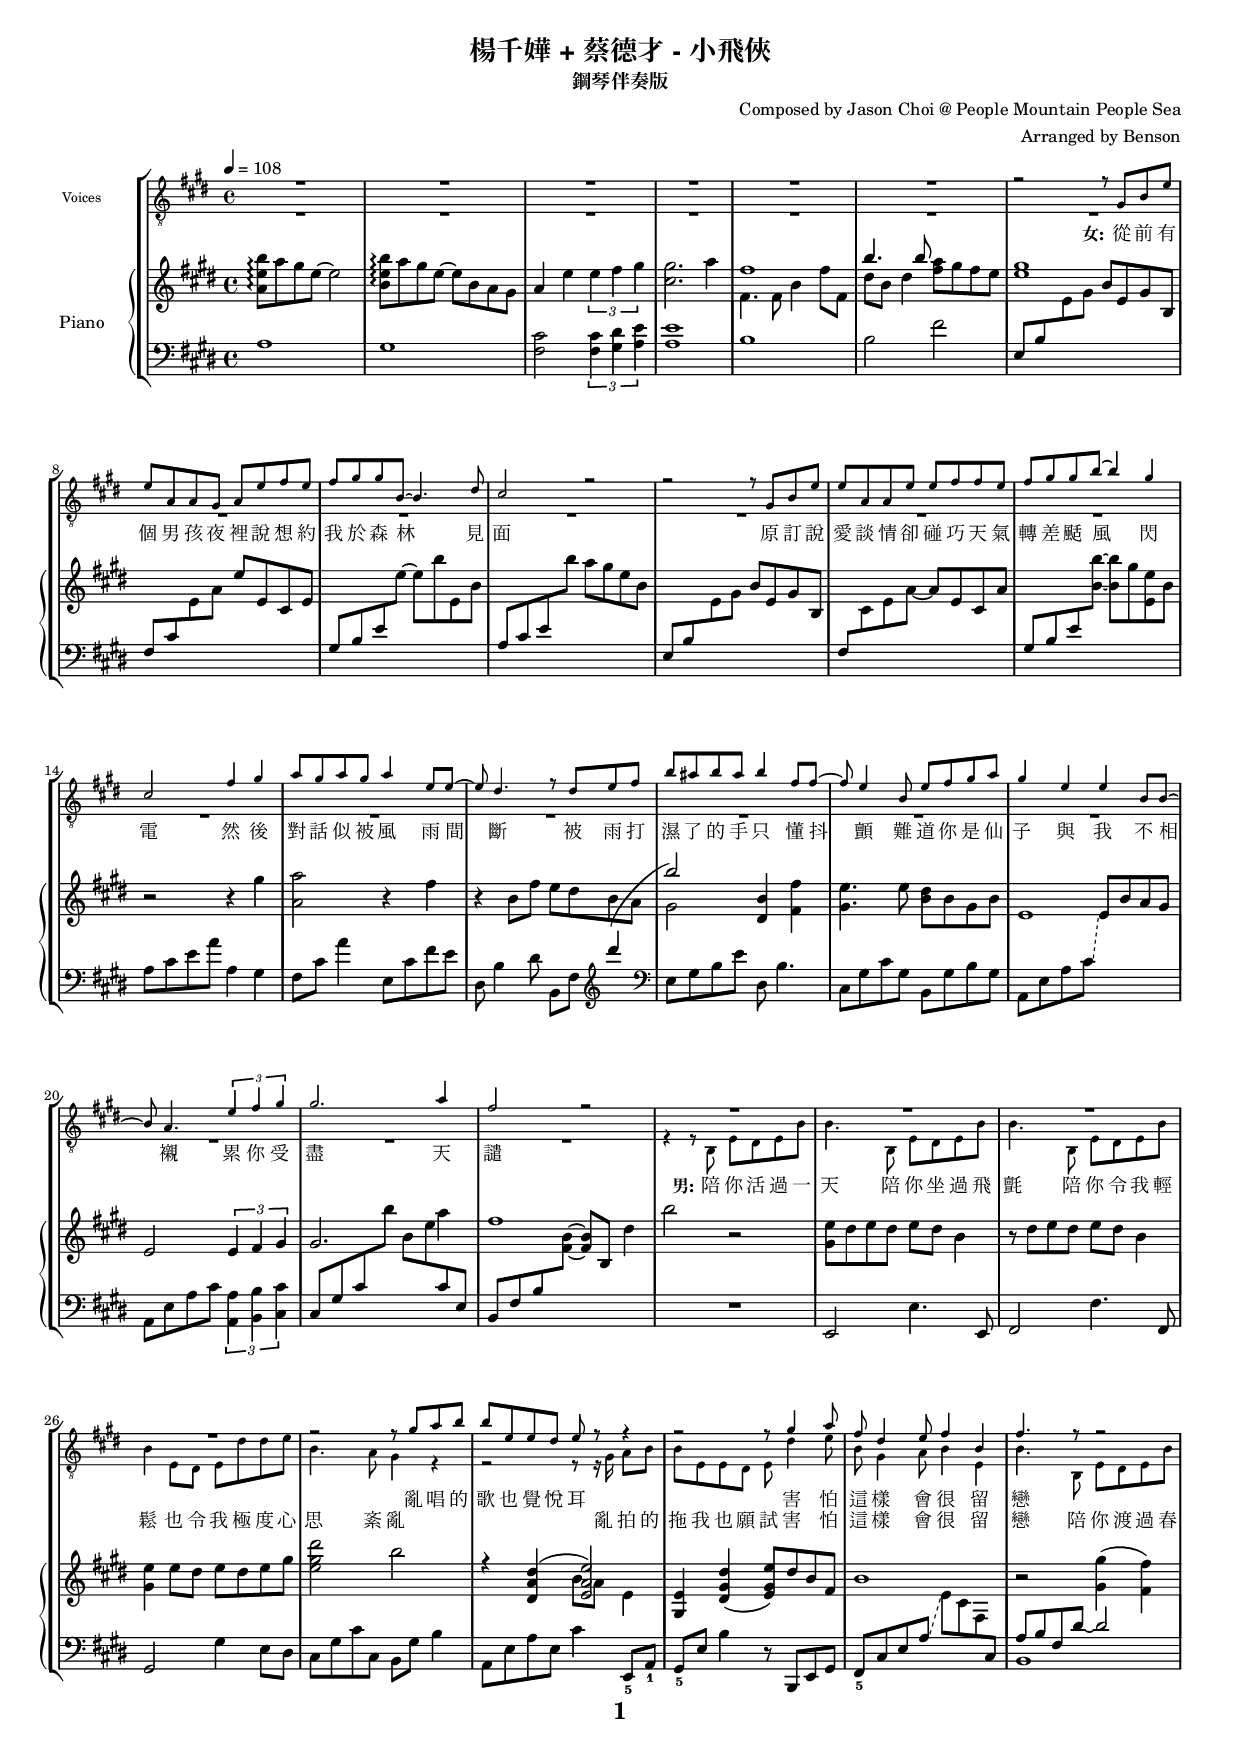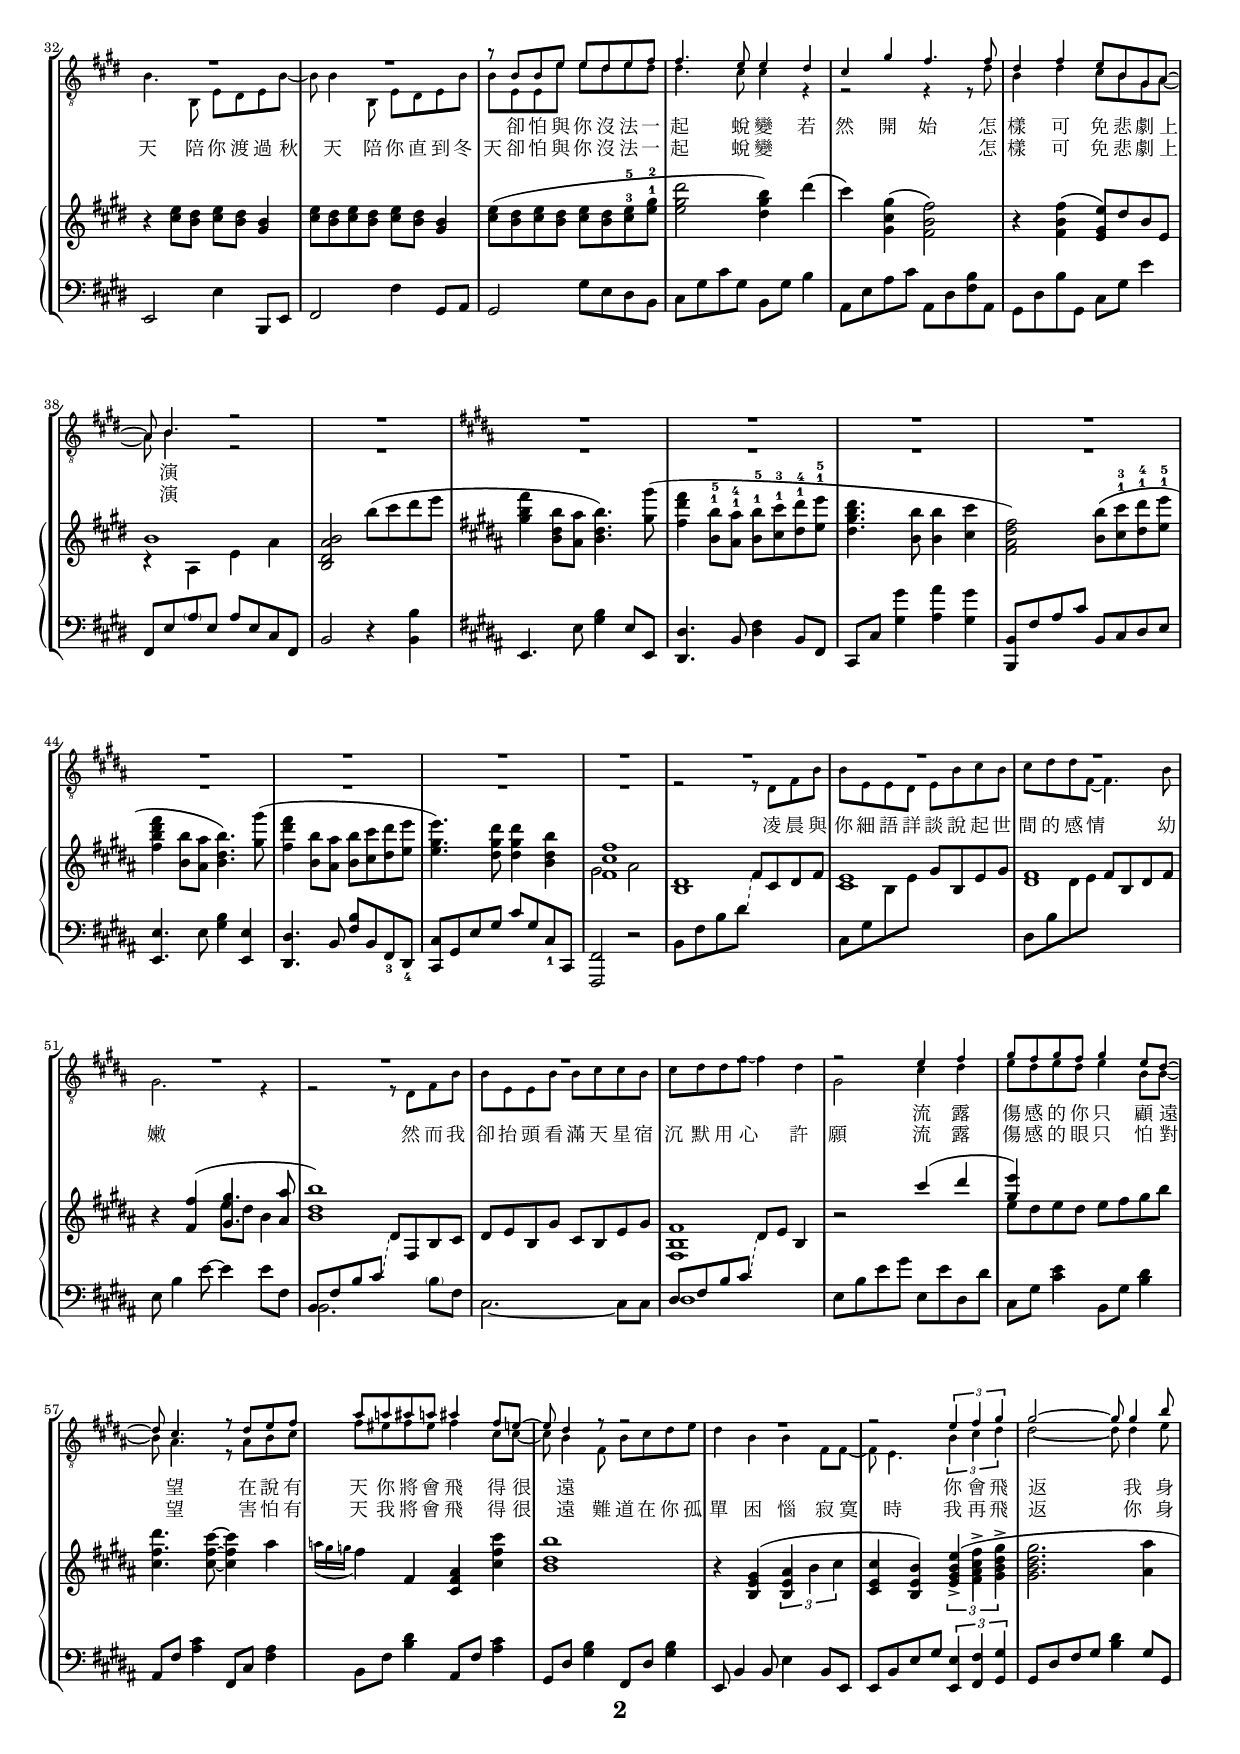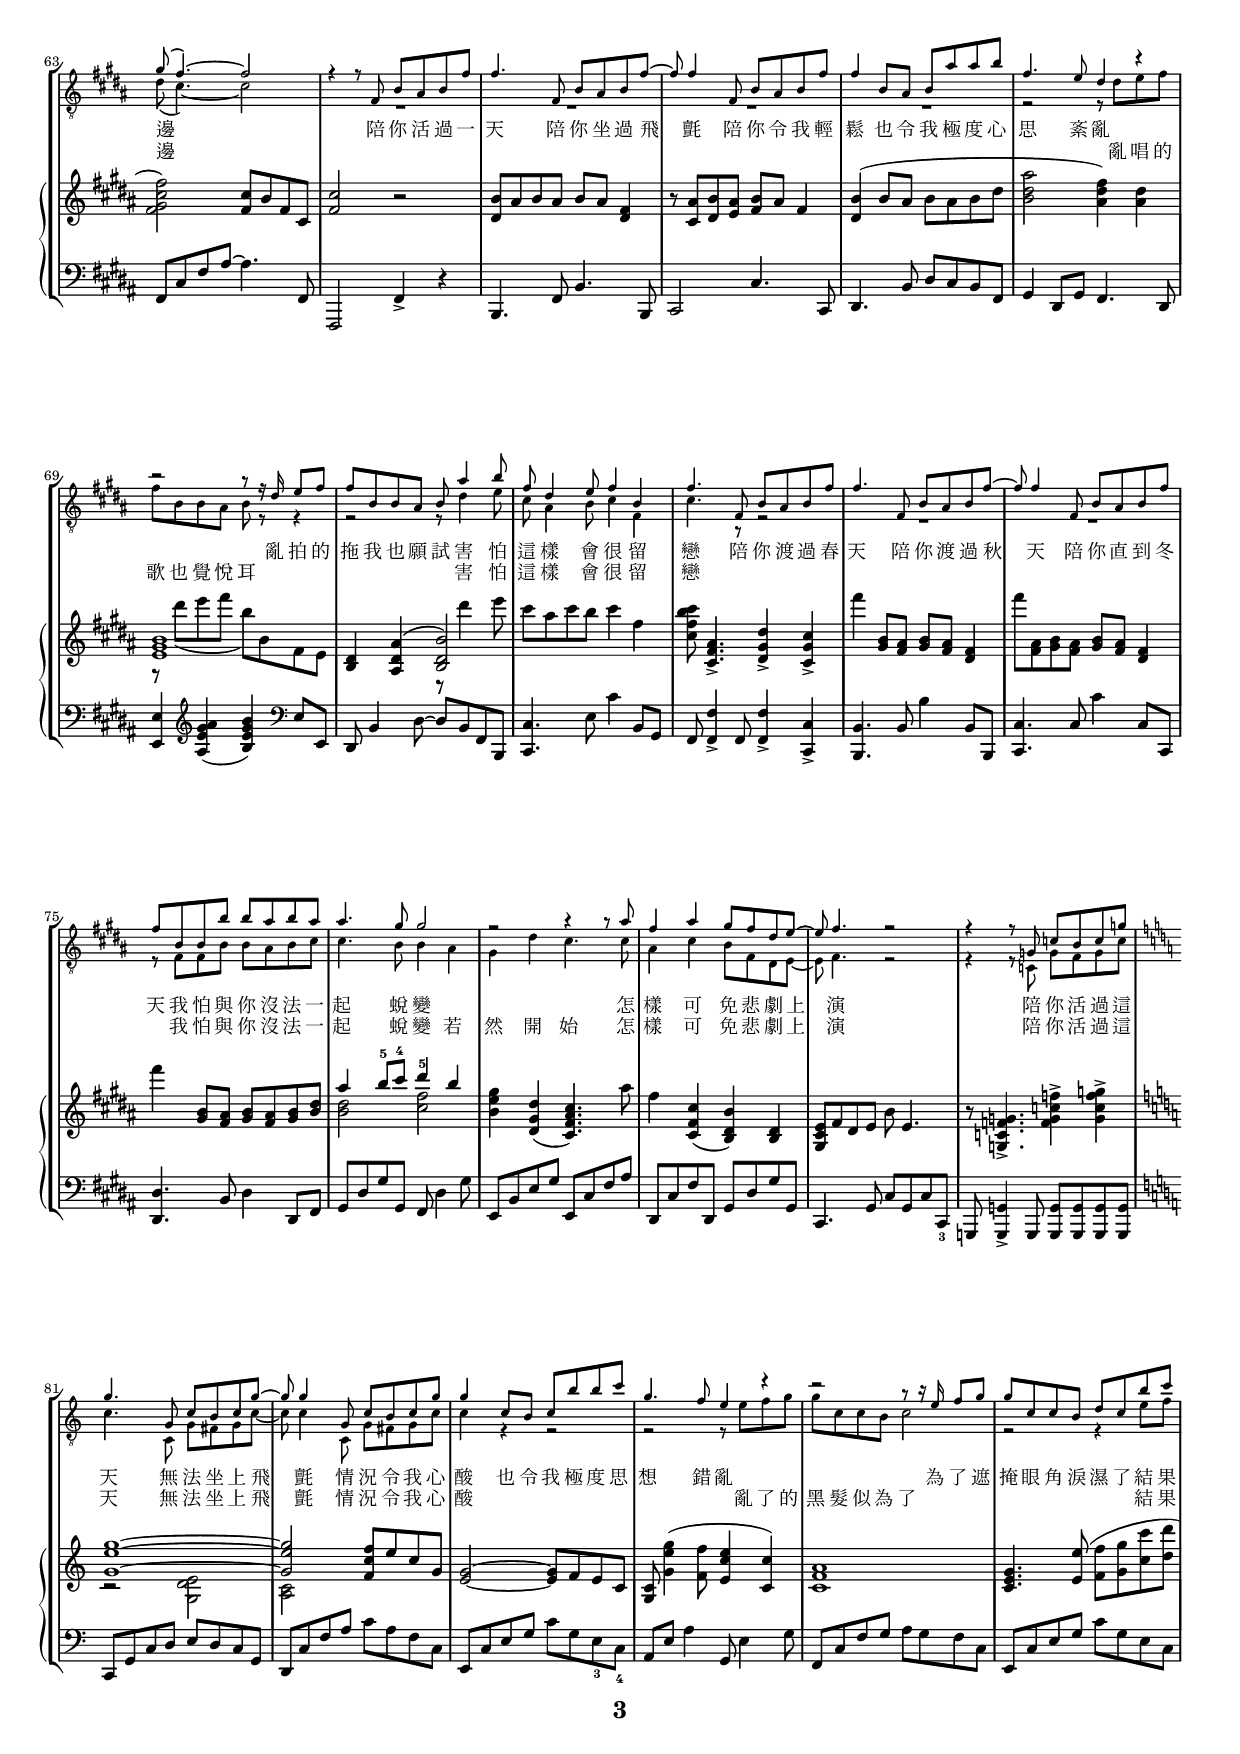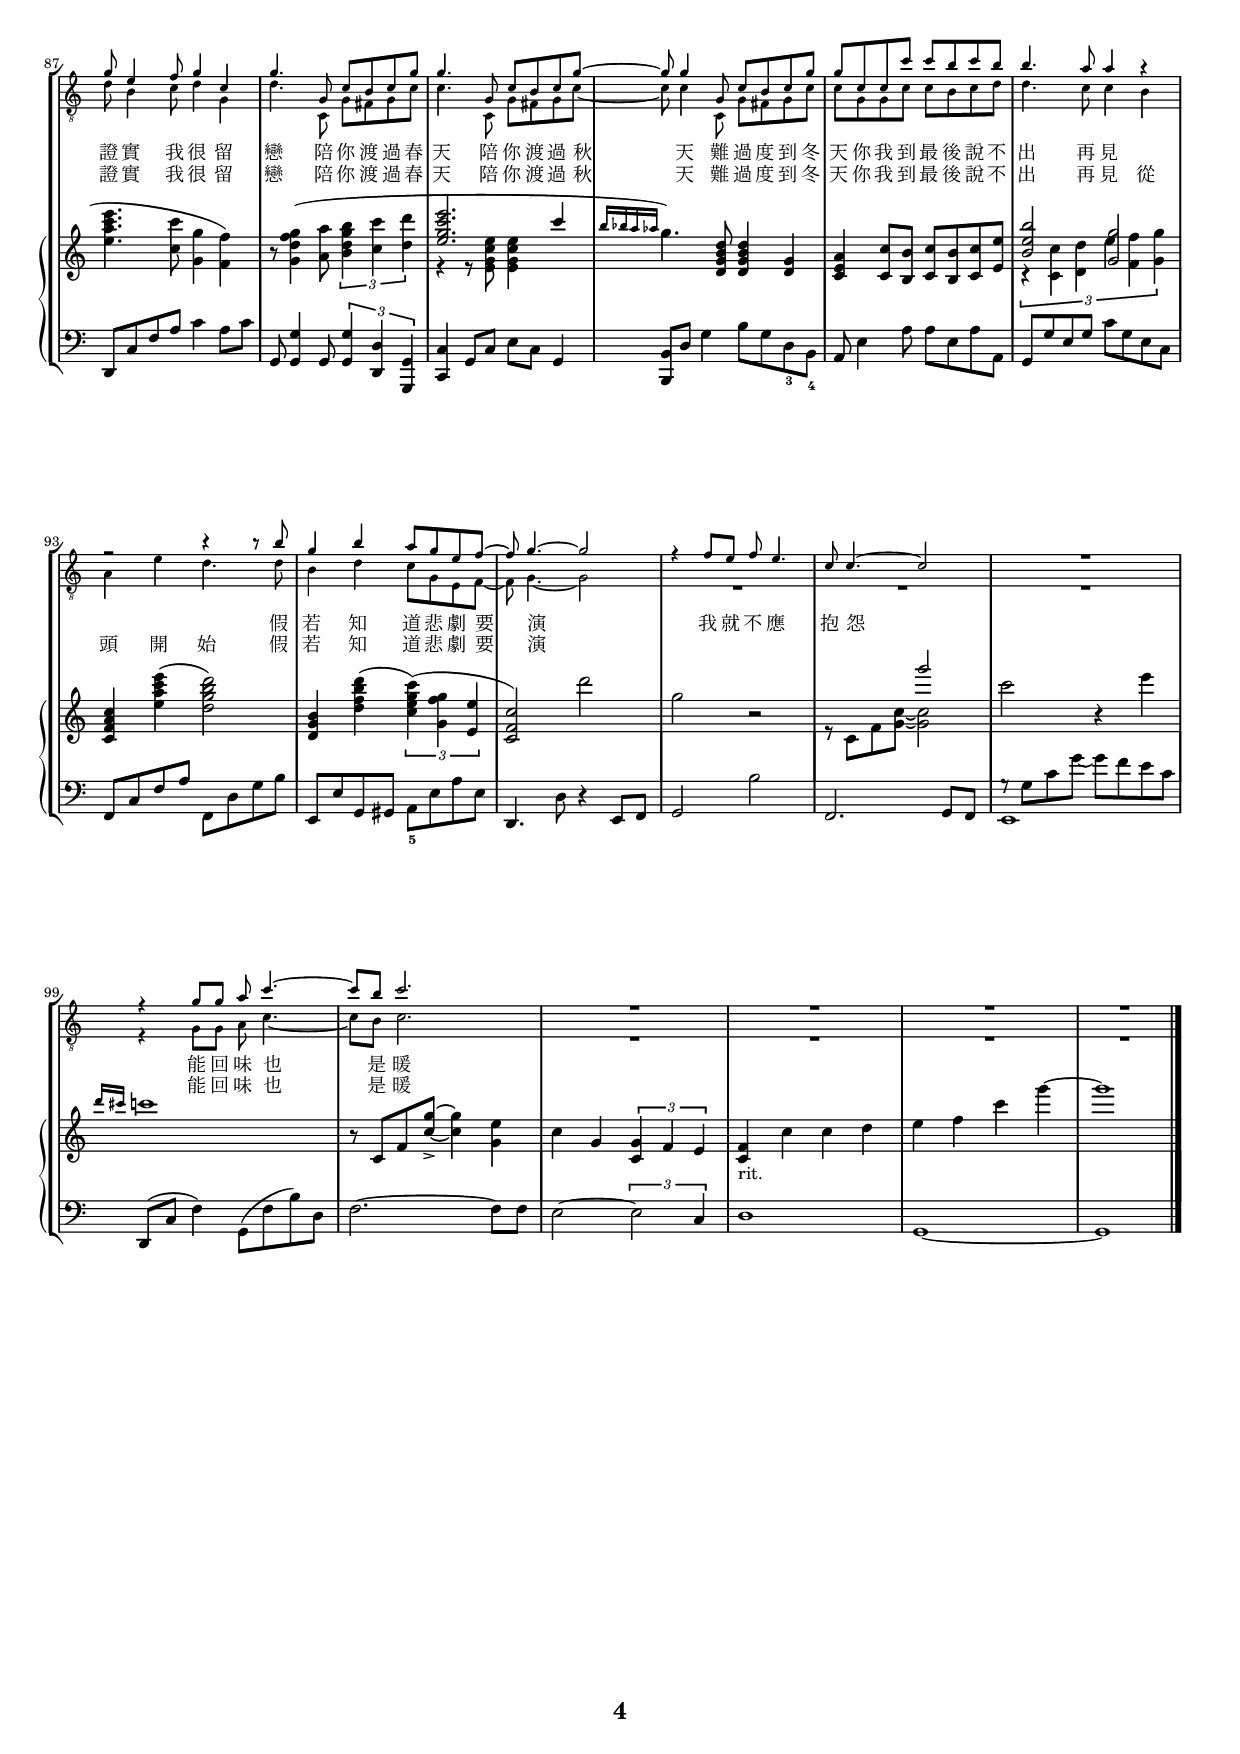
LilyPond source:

\version "2.18.2"
\include "articulate.ly"
#(set-global-staff-size 15)

% TODO
% add composer
% add footer for url
% make code cleaner? - slow syntax parsing for long upper and lower?
% merge rests from two voices, hide rest for solo at first verse?
% add lyrics
% add phrasing slur for voices
% fingering position, e.g. episode
% left right hand distribution of first verse, and bar 16? (switch? to try)
% dynamics

cr = \change Staff = "right"
cl = \change Staff = "left"
rhMark = \markup { 
  \path #0.1 #'((moveto -1 0)(rlineto 0 -1.5)(rlineto 0.5 0))
}

upper = \relative c' {
  \clef treble \key e \major \time 4/4 \tempo 4 = 108
  
  <a' e' b'>8\arpeggio a' gis e~ e2
  <b e b'>8\arpeggio a' gis e~ e b a gis
  a4 e' \times 2/3 {e fis gis}
  <cis, gis'>2. a'4
  fis1
  << {b4. b8} \\ {dis,8 b dis4} >> <fis a>8 gis fis e

  <e gis>1
  s1
  s1
  s1
  s1
  s1
  s1
  r2 r4 gis4
  <a, a'>2 r4 fis'4
  r4 b,8 fis' e dis b a
  \stemDown gis2 \stemNeutral <dis b'>4 <fis fis'>
  <gis e'>4. e'8 <b dis> b gis b
  e,1
  e2 \times 2/3 {e4 fis gis}
  gis2. a'4
  fis1
  b2 r2

  <gis, e'>8 dis' e dis e dis b4
  r8 dis e dis e dis b4
  <gis e'>4 e'8 dis e dis e gis
  <e gis dis'>2 b'
  << {r4 <dis,, a' dis>4( <e a e'>2)} \\ {s2 b'8 a e4} >>
  <gis, e'> <dis' gis dis'>( <e gis e'>8) dis' b fis
  b1
  r2 <gis gis'>4( <fis fis'>)
  r4 <cis' e>8 <b dis> <cis e> <b dis> <gis b>4
  <cis e>8 <b dis> <cis e> <b dis> <cis e> <b dis> <gis b>4
  <cis e>8( <b dis> <cis e> <b dis> <cis e> <b dis> <cis^3 e^5> <e^1 gis^2>
  <e gis dis'>2 <dis gis b>4) dis'(
  cis) <gis, cis gis'>( <fis b fis'>2)
  r4 <fis b fis'>4( <e gis e'>8) dis' b e,
  << {b'1} \\ {r4 a, e' a} >>
  <b, dis a' b>2

  b''8( cis dis e \key b \major
  <gis, b fis'>4 <b, dis b'>8 <ais ais'> <b dis b'>4.) <gis' gis'>8(
  <fis dis' fis>4 <b,^1 b'^5>8 <ais^1 ais'^4> <b^1 b'^5> <cis^1 cis'^3> <dis^1 dis'^4> <e^1 e'^5>
  <dis gis b dis>4. <b b'>8 <b b'>4 <cis cis'>
  <fis, ais dis fis>2) <b b'>8( <cis^1 cis'^3> <dis^1 dis'^4> <e^1 e'^5>
  <fis b dis fis>4 <b, b'>8 <ais ais'> <b dis b'>4.) <gis' gis'>8(
  <fis dis' fis>4 <b, b'>8 <ais ais'> <b b'> <cis cis'> <dis dis'> <e e'>
  <e gis e'>4.) <dis gis dis'>8 <dis gis dis'>4 <b dis b'>
  << {<fis cis' fis>1} \\ {gis2 ais} >>

  <b, dis>1
  <cis e>
  <dis fis>
  r4 << {<fis fis'>( <gis gis'>4. <ais ais'>8} \\ {s4 e'8 dis b4} >>
  << {<b dis b'>1)} \\ {} >>
  s1
  <fis, b fis'>1
  r2 << {cis'''4( dis} \\ {s2} >>
  << {<gis, e'>4)} \\ {e8 dis e dis e fis gis b} >>
  <cis, fis dis'>4. <cis fis cis'>8~ <cis fis cis'>4 ais'
  << {s4} \\ {\appoggiatura {a16[ gis g]} fis4} >> fis, <cis fis ais>4 <cis' fis cis'>
  <b dis b'>1
  r4 <b, e gis>( \times 2/3 {<b e ais>4 b' cis}
  <cis, e cis'>4 <b e b'>) \times 2/3 {<e gis b e>4->( <fis ais cis fis>-> <gis b dis gis>->}
  <gis b dis gis>2. <ais ais'>4
  <fis gis cis fis>2) <fis cis'>8 b fis cis
  <fis cis'>2 r2

  <dis b'>8 ais' b ais b ais <dis, fis>4
  r8 <cis ais'> <dis b'> <e ais> <fis b> ais fis4
  <dis b'>4( b'8 ais b ais b dis
  <b dis ais'>2 <ais dis fis>4) <ais dis>
  << {<e gis b>1} \\ {r8 dis''( e fis b,) b, fis e} >>
  <b dis>4 << {<ais dis ais'>( <b dis b'>2)} \\ {s4 r8 dis''4 e8} >>
  cis8 ais cis b cis4 fis,
  <cis fis b cis>8 <cis, fis ais>4.-> <dis gis dis'>4-> <cis gis' cis>->
  fis''4 <gis,, b>8 <fis ais> <gis b> <fis ais> <dis fis>4
  fis''8 <fis,, ais>8 <gis b> <fis ais> <gis b> <fis ais> <dis fis>4
  fis''4 <gis,, b>8 <fis ais> <gis b> <fis ais> <gis b> <b dis>
  << {ais'4 b8^5 cis^4 dis4^5 b} \\ {<b, dis>2 <cis fis>2} >>
  <b e gis>4 <dis, gis dis'>4( <cis fis ais cis>4.) ais''8
  fis4 <cis, fis cis'>4( <b dis b'>4) <b dis>
  <gis cis e>8 fis' dis e b' e,4.
  r8 <g, c f g>4.-> <f' g c f>4-> <g c f g>-> \key c \major

  << {<g e' g>1~} \\ {r2 <g, d' e>2} >>
  << {<g' e' g>2 <f c' f>8 e' c g} \\ {<a, c>2} >>
  <e' g>2~ <e g>8 f e c
  <g c>8 <g' e' g>4( <f f'>8 <e c' e>4 <c c'>)
  <c f a>1
  <c e g>4. <e e'>8( <f f'> <g g'> <c c'> <d d'>
  <e a c e>4. <c c'>8 <g g'>4 <f f'>)
  r8 <g d' f g>4( <a a'>8 \times 2/3 {<b d g b>4 <c c'> <d d'>}
  << {<e g c e>2. c'4} \\ {r4 r8 <e,, g c e> <e g c e>4} >>
  \grace{b''16[ bes a aes]} g4.) <d, g b d>8 <d g b d>4 <d g>
  <c e a>4 <c c'>8 <b b'> <c c'> <b b'> <c c'> <e e'>
  << {<b' e b'>2 <g g'>2} \\ {\times 2/3 {r4 <c, c'> <d d'> <e'> <f, f'> <g g'>}} >>
  <c, f a c>4 <e' a c e>( <d g b d>2)
  <d, g b>4 <d' f b d>4( \times 2/3 {<c e g c>4)( <g f' g> <e e'>}
  <c f c'>2) d''2
  g,2 r

  s2 \stemUp g'2
  \stemNeutral c, r4 e
  \grace{d16[ cis]} c1
  r8 c,, f <c' g'>8~-> <c g'>4 <g e'>
  c g \times 2/3 {<c, g'>4 f e}
  <c f>4_"rit." c' c d
  e f c' g'~
  g1 \bar "|."
}

lower = \relative c {
  \clef bass \key e \major \time 4/4

  a'1
  gis
  <fis cis'>2 \times 2/3 {<fis cis'>4 <gis dis'> <a e'>}
  <a e'>1
  << {\cr \stemDown fis'4. fis8 b4 fis'8 fis,} \\ {\cl \stemNeutral b,1}>>
  \stemNeutral b2 fis'

  e,8 b' \cr e gis b e, gis b,
  \cl fis cis' \cr e a e' e, cis e
  \cl gis, b e \cr e'~ e b' e,, b'
  \cl a, cis e \cr b'' a gis e b
  \cl e,, b' \cr e gis b e, gis b,
  \cl fis \cr cis' e a~ a e cis a'
  \cl gis, b e \cr <b' b'>~ <b b'> gis' <e, e'> b'
  \cl a, cis e a a,4 gis
  fis8 cis' a'4 e,8 cis' fis e
  dis, b'4 dis8 b, fis' << {\clef treble dis'''4( 
  \clef bass \cr b2)} \\ {\cl s4 e,,,8 gis b e dis, b'4.} >>
  cis,8 gis' cis gis b, gis' b gis
  a, e' a \once \override Glissando #'style = #'dashed-line cis \glissando \cr e b' a gis
  \cl a,, e' a cis \times 2/3 {<a, a'>4 <b b'> <cis cis'>}
  cis8 gis' cis \cr b'' b, e \cl cis, e,
  b fis' b \cr <fis' b>~ <fis b> b, dis'4
  \cl R1

  e,,,2 e'4. e,8
  fis2 fis'4. fis,8
  gis2 gis'4 e8 dis
  cis8 gis' cis cis, b gis' b4
  a,8 e' a e cis'4 e,,8_5 a_1
  gis8_5 e' b'4 r8 b,, e gis
  fis8_5 cis' e \once \override Glissando #'style = #'dashed-line a \glissando \cr e' cis fis, \cl cis
  << {b1} \\ {\stemUp a'8 b fis dis'~ dis2} >>
  \stemNeutral e,,2 e'4 b,8 e
  fis2 fis'4 gis,8 a
  gis2 gis'8 e dis b
  cis gis' cis gis b, gis' b4
  a,8 e' a cis a, dis <fis b> a,
  gis dis' b' gis, cis gis' e'4
  fis,,8 e' \parenthesize a e a e cis fis,
  b2
  
  r4 <b b'> \key b \major
  e,4. e'8 <gis b>4 e8 e,
  <dis dis'>4. b'8 <dis fis>4 b8 fis
  cis8 cis' <gis' gis'>4 <ais ais'> <gis gis'>
  <b,, b'>8 fis'' ais cis b, cis dis e
  <e, e'>4. e'8 <gis b>4 <e, e'>4
  <dis dis'>4. b'8 <fis' b>8 b, fis_3 dis_4
  <cis cis'>8 gis' e' gis cis gis cis,_1 cis,
  <fis, fis'>2 r2

  b'8 fis' b \once \override Glissando #'style = #'dashed-line dis \glissando \cr fis cis dis fis
  \cl \stemDown cis, gis' \cr b e \stemNeutral gis b, e gis
  \cl \stemDown dis, b' \cr dis e \stemNeutral fis b, dis fis
  \cl e, b'4 e8~ e4 e8 fis,8
  << {b,8 fis' b \once \override Glissando #'style = #'dashed-line cis \glissando \cr dis fis, b cis} \\ {\cl b,2. \parenthesize b'8 fis} >>
  << {\cr dis' e b gis' cis, b e gis} \\ {\cl cis,,2.~ cis8 cis} >>
  << {dis8 fis b \once \override Glissando #'style = #'dashed-line cis \glissando \cr dis e b4} \\ {\cl dis,1} >>
  \stemNeutral e8 b' e gis e, e' dis, dis'
  cis, gis' <cis e>4 b,8 gis' <b dis>4
  ais,8 fis' <ais cis>4 fis,8 cis' <fis ais>4
  b,8 fis' <b dis>4 ais,8 fis' <ais cis>4
  gis,8 dis' <gis b>4 fis,8 dis' <gis b>4
  e,8 b'4 b8 e4 b8 e,
  e b' e gis \times 2/3 {<e, e'>4 <fis fis'> <gis gis'>}
  gis8 dis' fis gis <b dis>4 gis8 gis,
  fis cis' fis ais~ ais4. fis,8
  fis,2 fis'4-> r4

  b,4. fis'8 b4. b,8
  cis2 cis'4. cis,8
  dis4. b'8 dis8 cis b fis
  gis4 dis8 gis fis4. dis8
  <e e'>4 \clef treble  <ais' e' gis ais>( <b e gis b>) \clef bass e,8 e,
  dis b'4 dis8~ dis8 b fis b,
  <cis cis'>4. e'8 cis'4 b,8 gis
  fis <fis fis'>4-> fis8 <fis fis'>4-> <cis cis'>->
  <b b'>4. b'8 b'4 b,8 b,
  <cis cis'>4. cis'8 cis'4 cis,8 cis,
  <dis dis'>4. b'8 dis4 dis,8 fis
  gis dis' gis gis, fis8 dis'4 gis8
  e, b' e gis e, cis' fis ais
  dis,, cis' fis dis, gis dis' gis gis,
  cis,4. gis'8 cis gis cis cis,_3
  g8 <g g'>4-> g8 <g g'> <g g'> <g g'> <g g'>  \key c \major
  c8 g' c d e d c g
  d c' f a c a f c
  e, c' e g c g e_3 c_4
  a e' a4 g,8 e'4 g8
  f, c' f g a g f c
  e, c' e g c g e c
  d, c' f a c4 a8 c
  g,8 <g g'>4 g8 \times 2/3 {<g g'>4 <d d'> <g, g'>}
  <c c'>4 g'8 c e c g4
  <b, b'>8 d'8 g4 b8 g d_3 b_4
  a8 e'4 a8 a e a a,
  g g' e g c g e c
  f, c' f a f, d' g b
  e,, e' g, gis a_5 e' a e
  d,4. d'8 r4 e,8 f
  g2 b'
  << {f,2. g8 f} \\ {\cr r8 c'' f <g c>~ <g c>2} >>
  << {e,,1} \\ {g'8\rest g c g'~ g f e c} >>
  d,,8( c' f4) g,8( f' b) d,
  f2.~ f8 f
  e2~ \times 2/3 {e2 c4}
  d1
  g,~
  g \bar "|."
}

melodyf = \relative c' {
  \clef treble \key e \major \time 4/4
  \override Script #'padding = #2

  R1 R1 R1 R1 R1 R1

    r2 r8 gis b e e a, a gis a e' fis e fis gis gis b,~ b4. dis8 cis2 r2
    r2 r8 gis b e e a, a e' e fis fis e fis gis gis b~ b4 gis cis,2 fis4 gis
    a8 gis a gis a4 e8 e~ e dis4. r8 dis e fis b ais b ais b4 fis8 fis~ fis e4 b8 e fis gis a
    gis4 e e b8 b~ b a4. \times 2/3 {e'4 fis gis} gis2. a4 fis2 r2 R1

    R1 R1 R1 r2 r8 gis a b b e, e dis e r r4 r2 r8 gis4 a8 fis dis4 e8 fis4 b, fis'4. r8 r2
    R1 R1 r8 b, b e e dis e fis fis4. e8 e4 dis cis gis' fis4. fis8 dis4 fis e8 b gis a~
    a b4. r2 R1 \key b \major R1 R1 R1 R1 R1 R1 R1 R1 R1 R1 R1 R1 R1 R1 R1
    r2 e4 fis gis8 fis gis fis gis4 e8 dis~ dis cis4. r8 dis e fis ais a ais a ais4 fis8 e~ e dis4 r8 r2
    R1 r2 \times 2/3 {e4 fis gis} gis2~ gis8 gis4 b8 gis( fis4.~) fis2
    r4 r8 fis, b ais b fis' fis4. fis,8 b ais b fis'~ fis fis4 fis,8 b ais b fis'
    fis4 b,8 ais b ais' ais b fis4. e8 dis4 r
    r2 r8 r16 dis16 e8 fis fis b, b ais b ais'4 b8 fis dis4 e8 fis4 b,
    fis'4. fis,8 b ais b fis' fis4. fis,8 b ais b fis'~ fis fis4 fis,8 b ais b fis'
    fis b, b b' b ais b ais ais4. gis8 gis2
    r2 r4 r8 ais fis4 ais gis8 fis dis e~ e fis4. r2
    r4 r8 g, c b c g' \key c \major g4. g,8 c b c g'~ g g4 g,8 c b c g'
    g4 c,8 b c b' b c g4. f8 e4 r4 r2 r8 r16 e f8 g g c, c b d c b' c
    g e4 f8 g4 c, g'4. g,8 c b c g' g4. g,8 c b c g'~ g g4 g,8 c b c g'
    g c, c c' c b c b b4. a8 a4 r4 r2 r4 r8 b g4 b a8 g e f~ f g4.~ g2
    r4 f8 e f e4. c8 c4.~ c2 R1 r4 g'8 g a c4.~ c8 b c2. R1 R1 R1 R1 \bar "|."
}

lyricsf = \lyricmode {
%\addlyrics {
  \set stanza = #"女:"
  從 前 有 個 男 孩 夜 裡 說 想 約 我 於 森 林 見 面
  原 訂 說 愛 談 情 卻 碰 巧 天 氣 轉 差 颳 風 閃 電
  然 後 對 話 似 被 風 雨 間 斷
  被 雨 打 濕 了 的 手 只 懂 抖 顫 難 道 你 是 仙 子
  與 我 不 相 襯 累 你 受 盡 天 譴
  亂 唱 的 歌 也 覺 悅 耳
  害 怕 這 樣 會 很 留 戀
  卻 怕 與 你 沒 法 一 起 蛻 變
  若 然 開 始 怎 樣 可 免 悲 劇 上 演
  流 露 傷 感 的 你 只 顧 遠 望
  在 說 有 天 你 將 會 飛 得 很 遠
  你 會 飛 返 我 身 邊
  陪 你 活 過 一 天 陪 你 坐 過 飛 氈
  陪 你 令 我 輕 鬆 也 令 我 極 度 心 思 紊 亂
  亂 拍 的 拖 我 也 願 試
  害 怕 這 樣 會 很 留 戀
  陪 你 渡 過 春 天 陪 你 渡 過 秋 天
  陪 你 直 到 冬 天
  我 怕 與 你 沒 法 一 起 蛻 變
  怎 樣 可 免 悲 劇 上 演
  陪 你 活 過 這 天 無 法 坐 上 飛 氈
  情 況 令 我 心 酸
  也 令 我 極 度 思 想 錯 亂
  為 了 遮 掩 眼 角 淚 濕 了
  結 果 證 實 我 很 留 戀
  陪 你 渡 過 春 天 陪 你 渡 過 秋 天
  難 過 度 到 冬 天 你 我 到 最 後 說 不 出 再 見
  假 若 知 道 悲 劇 要 演
  我 就 不 應 抱 怨
  能 回 味 也 是 暖
}

melodym = \relative c' {
    \clef "treble_8" \key e \major \time 4/4
    R1 R1 R1 R1 R1 R1
    R1 R1 R1 R1 R1 R1 R1 R1
    R1 R1 R1 R1 R1 R1 R1 R1
    r4 r8 b, e dis e b' b4. b,8 e dis e b' b4.
    b,8 e dis e b' b4 e,8 dis e dis' dis e b4. a8 gis4 r4
    r2 r8 r16 gis a8 b b e, e dis e dis'4 e8 b gis4 a8 b4 e, b'4.
    b,8 e dis e b' b4. b,8 e dis e b'~ b b4 b,8 e dis e b' b
    e, e e' e dis e dis dis4. cis8 cis4 r4 
    r2 r4 r8 dis b4 dis cis8 b gis a~ a b4. r2 R1
    \key b \major R1 R1 R1 R1 R1 R1 R1 R1
    r2 r8 dis,8 fis b b e, e dis e b' cis b cis dis dis fis,8~ fis4. b8 gis2. r4
    r2 r8 dis fis b b e, e b' b cis cis b cis dis dis fis~ fis4 dis gis,2 cis4 dis
    e8 dis e dis e4 b8 b~ b ais4. r8 ais b cis fis eis fis eis fis4 cis8 cis~
    cis b4 fis8 b cis dis e dis4 b b fis8 fis~ fis e4. \times 2/3 {b'4 cis dis}
    dis2~ dis8 dis4 e8 dis( cis4.~) cis2 R1 R1 R1 R1
    r2 r8 dis8 e fis fis b, b ais b r8 r4 r2 r8 dis4 e8 cis ais4 b8 cis4 fis, cis'4. r8 r2
    R1 R1 r8 fis, fis b b ais b cis cis4. b8 b4 ais gis dis' cis4. cis8 ais4 cis b8 fis dis e~ e fis4. r2
    r4 r8 c g' fis g c \key c \major c4. c,8 g' fis g c~ c c4 c,8 g' fis g c c4 r4 r2
    r2 r8 e f g g c, c b c2 r2 r4 e8 f d b4 c8 d4 g, d'4. c,8 g' fis g c 
    c4. c,8 g' fis g c~ c c4 c,8 g' fis g c c g g c c b c d d4. c8 c4 b
    a e' d4. d8 b4 d c8 g e f~ f g4.~ g2 R1 R1 R1 r4 g8 g a c4.~ c8 b c2. R1 R1 R1 R1 \bar "|."
}

lyricsm = \lyricmode {
\set stanza = #"男:"
%\addlyrics {
%
  陪 你 活 過 一 天 陪 你 坐 過 飛 氈
  陪 你 令 我 輕 鬆 也 令 我 極 度 心 思 紊 亂
  \once \override LyricText #'self-alignment-X = #1
  亂 拍 的 拖 我 也 願 試
  害 怕 這 樣 會 很 留 戀
  陪 你 渡 過 春 天 陪 你 渡 過 秋 天
  陪 你 直 到 冬 天 卻 怕 與 你 沒 法 一 起 蛻 變
  怎 樣 可 免 悲 劇 上 演
  凌 晨 與 你 細 語 詳 談 說 起 世 間 的 感 情 幼 嫩
  然 而 我 卻 抬 頭 看 滿 天 星 宿 沉 默 用 心 許 願
  流 露 傷 感 的 眼 只 怕 對 望
  害 怕 有 天 我 將 會 飛 得 很 遠
  難 道 在 你 孤 單 困 惱 寂 寞 時
  我 再 飛 返 你 身 邊
  亂 唱 的 歌 也 覺 悅 耳
  害 怕 這 樣 會 很 留 戀
  我 怕 與 你 沒 法 一 起 蛻 變
  若 然 開 始 怎 樣 可 免 悲 劇 上 演
  陪 你 活 過 這 天 無 法 坐 上 飛 氈
  情 況 令 我 心 酸
  亂 了 的 黑 髮 似 為 了
  結 果 證 實 我 很 留 戀
  陪 你 渡 過 春 天 陪 你 渡 過 秋 天
  難 過 度 到 冬 天 你 我 到 最 後 說 不 出 再 見
  從 頭 開 始 假 若 知 道 悲 劇 要 演
  能 回 味 也 是 暖
}

\paper {
%  system-system-spacing = #'((basic-distance . 0.1) (padding . 0))
%  ragged-last-bottom = ##f
%  ragged-bottom = ##f
  print-first-page-number = ##t
  oddHeaderMarkup = \markup \fill-line { " " }
  evenHeaderMarkup = \markup \fill-line { " " }
  oddFooterMarkup = \markup { \fill-line {
    \bold \fontsize #3 \on-the-fly #print-page-number-check-first
    \fromproperty #'page:page-number-string } }
  evenFooterMarkup = \markup { \fill-line {
    \bold \fontsize #3 \on-the-fly #print-page-number-check-first
    \fromproperty # 'page:page-number-string } }
%#(define page-breaking ly:page-turn-breaking)
#(define page-breaking ly:minimal-breaking)
}

\header {
  title = "楊千嬅 + 蔡德才 - 小飛俠"
  subtitle = "鋼琴伴奏版"
  arranger = "Arranged by Benson"
  composer = "Composed by Jason Choi @ People Mountain People Sea"
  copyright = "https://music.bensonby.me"
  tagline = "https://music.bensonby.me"
}

\book {
\score {
  \new StaffGroup <<
    \new Staff <<
      \set Staff.instrumentName = #"Voices"
      \set Staff.fontSize = #-2
      \override StaffSymbol #'staff-space = #(magstep -3)
      \set Staff.midiInstrument = #"oboe"
      \new Voice = "Female" { \voiceOne \melodyf }
      \new Voice = "Male" { \voiceTwo \melodym }
    >>
    \context Lyrics = soprano { s1}
    \context Lyrics = tenor {s1}
    \context Lyrics = soprano \lyricsto Female \lyricsf
    \context Lyrics = tenor \lyricsto Male \lyricsm
    \new PianoStaff <<
      \set PianoStaff.instrumentName = #"Piano"
      \new Staff = "right" {
        \keepWithTag #'written \upper
      }
      \new Staff = "left" {
        \keepWithTag #'written \lower
      }
    >>
  >>
  \layout {
    \context {
      \type "Engraver_group"
      \name Dynamics
      \alias Voice
      \consists "Output_property_engraver"
      \consists "Piano_pedal_engraver"
      \consists "Script_engraver"
      \consists "New_dynamic_engraver"
      \consists "Dynamic_align_engraver"
      \consists "Text_engraver"
      \consists "Skip_event_swallow_translator"
      \consists "Axis_group_engraver"


      \override DynamicLineSpanner #'Y-offset = #0
      \override TextScript #'font-size = #2
      \override TextScript #'font-shape = #'italic
      \override VerticalAxisGroup #'minimum-Y-extent = #'(-1 . 1)
    }
    \context {
      \RemoveEmptyStaffContext
    }
    \context {
      \Score
      \override VerticalAxisGroup #'remove-first = ##t
    }
    \context {
      \PianoStaff
%      \accepts Dynamics
    }
  }
}
\score {
  \new StaffGroup <<
    \new Staff <<
      \set Staff.fontSize = #-2
      \override StaffSymbol #'staff-space = #(magstep -3)
      \set Staff.midiInstrument = #"oboe"
      \new Voice = "Female" { \voiceOne \melodyf }
      \new Voice = "Male" { \voiceTwo \melodym }
    >>
    \context Lyrics = soprano { s1}
    \context Lyrics = tenor {s1}
    \context Lyrics = soprano \lyricsto Female \lyricsf
    \context Lyrics = tenor \lyricsto Male \lyricsm
    \new PianoStaff <<
      \set PianoStaff.instrumentName = #"Piano  "
      \new Staff = "right" {
        \articulate << \keepWithTag #'midi \upper >>
      }
      \new Staff = "left" {
        \articulate << \keepWithTag #'midi \lower >>
      }
    >>
  >>
  \midi {
%    \context {
%      \Staff
%      \remove "Staff_performer"
%    }
%    \context {
%      \Voice
%      \consists "Staff_performer"      
%    }
  }
}
}
